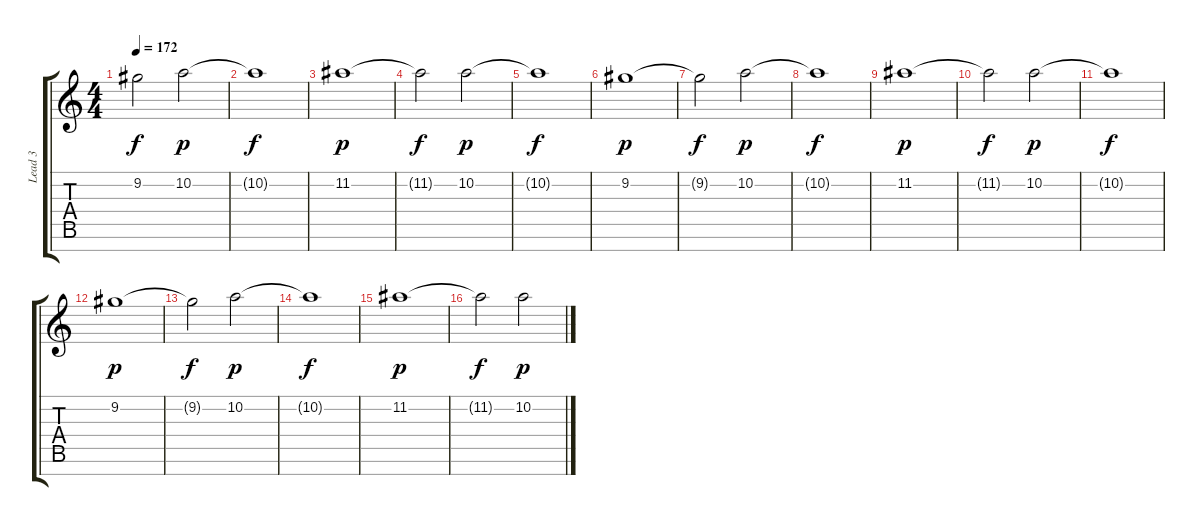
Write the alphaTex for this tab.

\track ("Lead 3" "Lead 3") {instrument distortionguitar}
\staff {score tabs}
\tuning (E4 B3 G3 D3 A2 E2 B1) {hide}
\ts (4 4)
\tempo 172
\clef g2
\ks c
9.2{t}.2{dy f} 10.2.2{dy p} |
10.2{t}.1{dy f} |
11.2.1{dy p} |
11.2{t}.2{dy f} 10.2.2{dy p} |
10.2{t}.1{dy f} |
9.2.1{dy p} |
9.2{t}.2{dy f} 10.2.2{dy p} |
10.2{t}.1{dy f} |
11.2.1{dy p} |
11.2{t}.2{dy f} 10.2.2{dy p} |
10.2{t}.1{dy f} |
9.2.1{dy p} |
9.2{t}.2{dy f} 10.2.2{dy p} |
10.2{t}.1{dy f} |
11.2.1{dy p} |
11.2{t}.2{dy f} 10.2.2{dy p}
